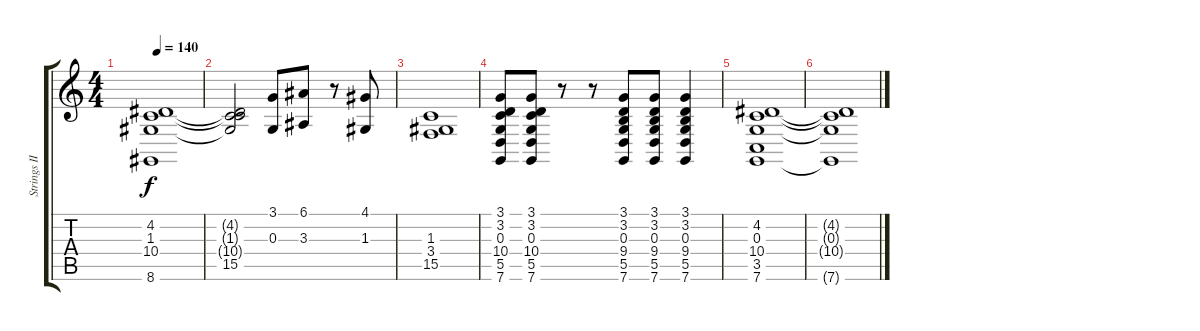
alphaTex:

\track ("Strings II" "Strings II") {instrument viola}
\staff {score tabs}
\tuning (E4 B3 G3 D3 A2 C2) {hide}
\ts (4 4)
\tempo 140
\clef g2
\ks c
(4.2 1.3 10.4 8.6).1{dy f} |
(4.2{t} 1.3{t} 10.4{t} 15.5{t}).2 (3.1 0.3).8 (6.1 3.3).8 r.8 (4.1 1.3).8 |
(1.3 3.4 15.5).1 |
(3.1 3.2 0.3 10.4 5.5 7.6).8 (3.1 3.2 0.3 10.4 5.5 7.6).8 r.8 r.8 (3.1 3.2 0.3 9.4 5.5 7.6).8 (3.1 3.2 0.3 9.4 5.5 7.6).8 (3.1 3.2 0.3 9.4 5.5 7.6).4 |
(4.2 0.3 10.4 3.5 7.6).1 |
(4.2{t} 0.3{t} 10.4{t} 7.6{t}).1
